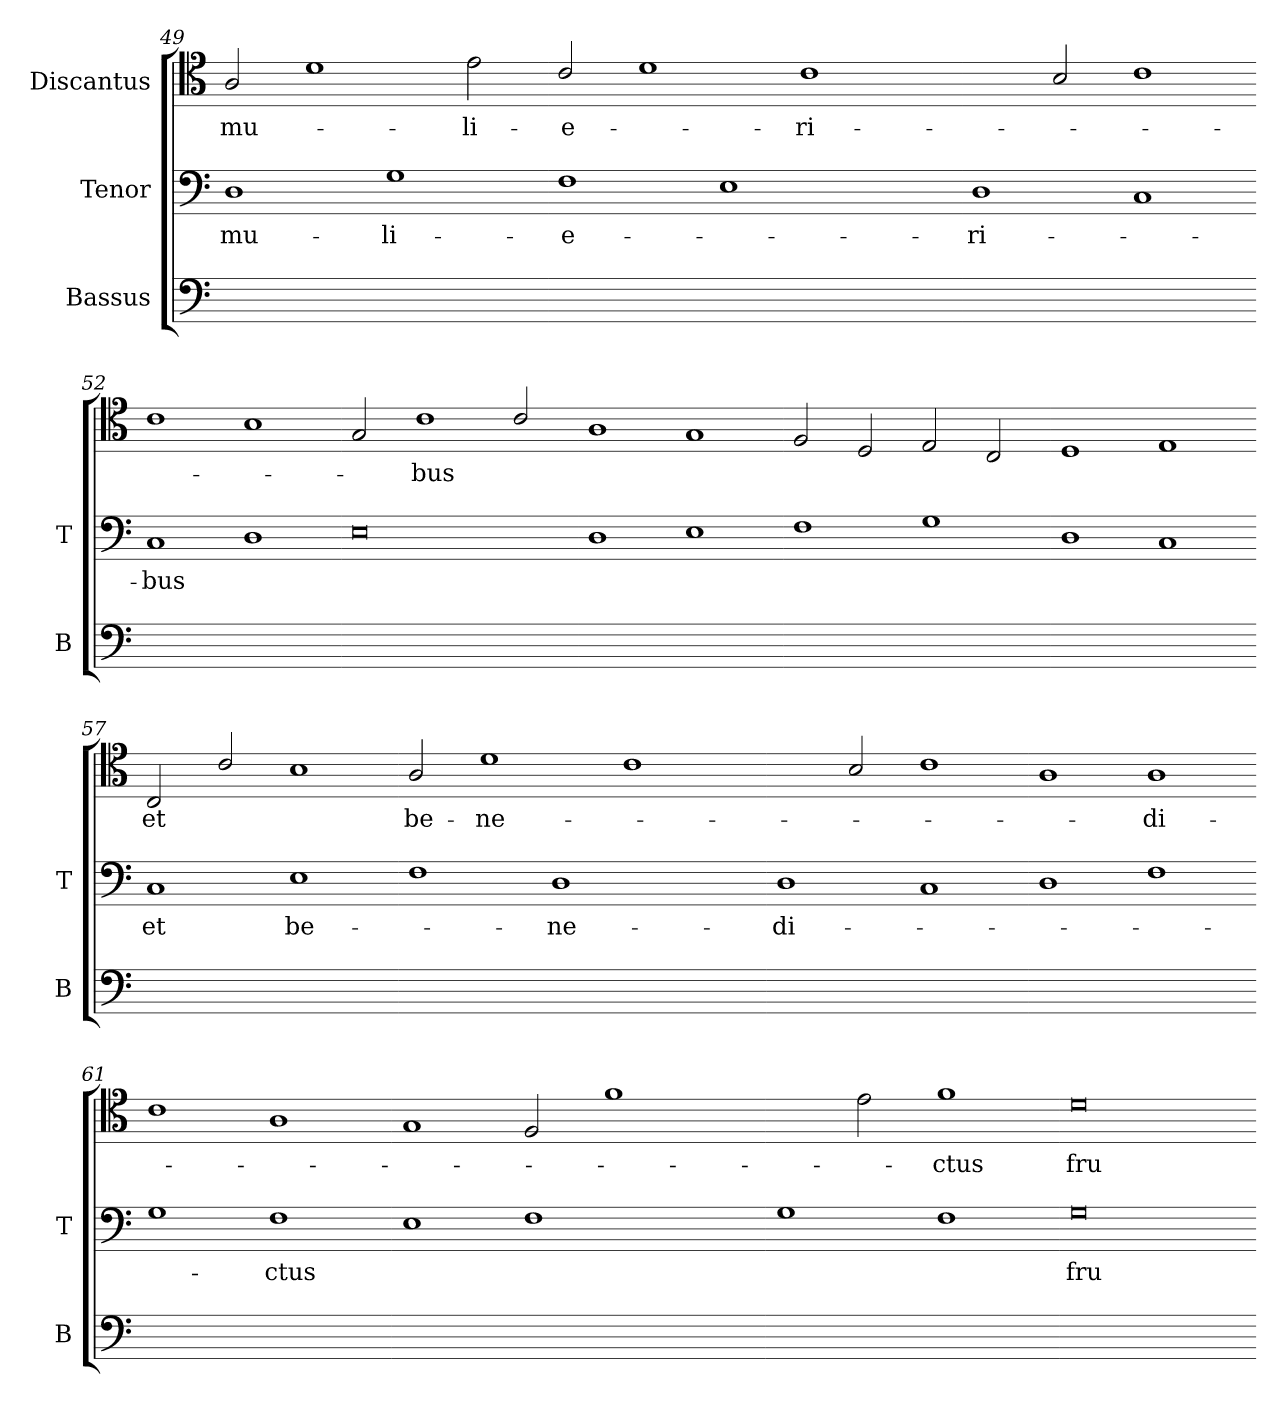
**kern	**kern	**text	**kern	**text
*part3	*part2	*part2	*part1	*part1
*staff3	*staff2	*staff2	*staff1	*staff1
*I"Bassus	*I"Tenor	*	*I"Discantus	*
*I'B	*I'T	*	*	*
*clefF4	*clefF4	*	*clefC4	*
*k[]	*k[]	*	*k[]	*
*C:	*C:	*	*C:	*
=49	=49	=49	=49	=49
0ryy	1D	mu-	2A/	mu-
.	.	.	1d	.
.	1G	-li-	.	.
.	.	.	2e\	-li-
=50-	=50-	=50-	=50-	=50-
0ryy	1F	-e-	2c/	-e-
.	.	.	1d	.
.	1E	.	.	.
.	.	.	1c\	-ri-
2ryy	2ryy	.	.	.
=51-	=51-	=51-	=51-	=51-
0ryy	1D	-ri-	2ryy	.
.	.	.	2B/	.
.	1C	.	1c	.
=52-	=52-	=52-	=52-	=52-
0ryy	1C	-bus	1c	.
.	1D	.	1B	.
=53-	=53-	=53-	=53-	=53-
0ryy	0E	.	2G/	.
.	.	.	1c	-bus
.	.	.	2c/	.
=54-	=54-	=54-	=54-	=54-
0ryy	1D	.	1A	.
.	1E	.	1G	.
=55-	=55-	=55-	=55-	=55-
0ryy	1F	.	2F/	.
.	.	.	2D/	.
.	1G	.	2E/	.
.	.	.	2C/	.
=56-	=56-	=56-	=56-	=56-
0ryy	1D	.	1D	.
.	1C	.	1E	.
=57-	=57-	=57-	=57-	=57-
0ryy	1C	et	2C/	et
.	.	.	2c/	.
.	1E	be-	1B	.
=58-	=58-	=58-	=58-	=58-
0ryy	1F	.	2A/	be-
.	.	.	1d	-ne-
.	1D	-ne-	.	.
.	.	.	1c\	.
2ryy	2ryy	.	.	.
=59-	=59-	=59-	=59-	=59-
0ryy	1D	-di-	2ryy	.
.	.	.	2B/	.
.	1C	.	1c	.
=60-	=60-	=60-	=60-	=60-
0ryy	1D	.	1A	.
.	1F	.	1A	-di-
=61-	=61-	=61-	=61-	=61-
0ryy	1G	.	1c	.
.	1F	-ctus	1A	.
=62-	=62-	=62-	=62-	=62-
0ryy	1E	.	1G	.
.	1F	.	2F/	.
.	.	.	1f\	.
2ryy	2ryy	.	.	.
=63-	=63-	=63-	=63-	=63-
0ryy	1G	.	2ryy	.
.	.	.	2e\	.
.	1F	.	1f	-ctus
=64-	=64-	=64-	=64-	=64-
0ryy	0G	fru-	0d	fru-
=-	=-	=-	=-	=-
*-	*-	*-	*-	*-
